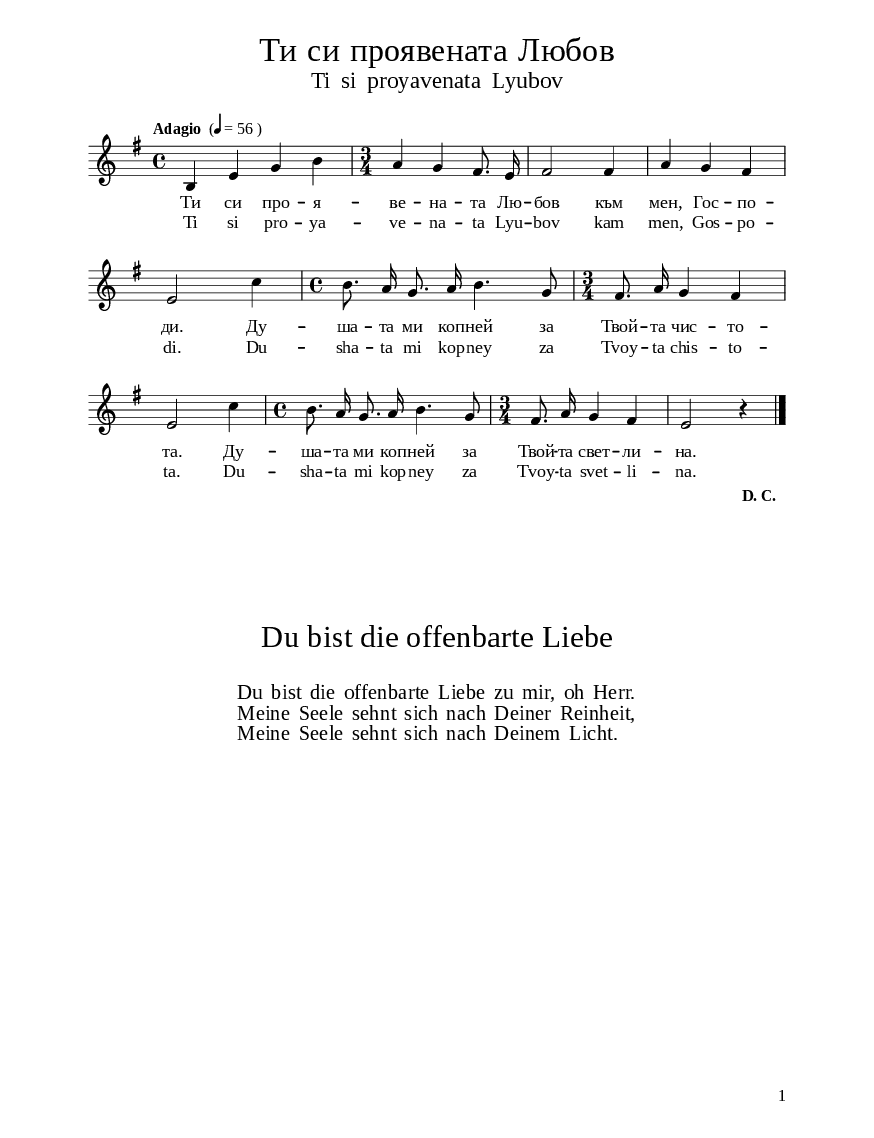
\version "2.22.0"

\paper {
  #(set-paper-size "a5")
}

\bookpart {
\paper {
  print-all-headers = ##t
  print-page-number = ##t
  print-first-page-number = ##t

  % put page numbers on the bottom
  oddHeaderMarkup = \markup ""
  evenHeaderMarkup = \markup ""
  oddFooterMarkup = \markup
    \fill-line {
      ""
      \on-the-fly #print-page-number-check-first \fromproperty #'page:page-number-string
    }
  evenFooterMarkup = \markup
    \fill-line {
      \on-the-fly #print-page-number-check-first \fromproperty #'page:page-number-string
      ""
    }

  left-margin = 1.5\cm
  right-margin = 1.5\cm
  top-margin = 1.6\cm
  bottom-margin = 1.2\cm
  ragged-bottom = ##t % do not spread the staves to fill the whole vertical space

  % change lyrics and titles font (affects notes also)
  fonts =
    #(make-pango-font-tree
     "Times New Roman"
     "DejaVu Sans"
     "DejaVu Sans Mono"
     (/ (* staff-height pt) 3.6))

  % change distance between staves
  system-system-spacing =
    #'((basic-distance . 12)
       (minimum-distance . 6)
       (padding . 1)
       (stretchability . 12))
}

\header {
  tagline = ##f
}

\score{
  \layout { 
    indent = 0.0\cm % remove first line indentation
    %ragged-last = ##t % do not spread last line to fill the whole space
    \context {
      \Score
      \omit BarNumber %remove bar numbers
    } % context

    \context { % change staff size
      \Staff
      fontSize = #+0 % affects notes size only
      \override StaffSymbol #'staff-space = #(magstep -3)
      \override StaffSymbol #'thickness = #0.5
      \override BarLine #'hair-thickness = #1
      %\override StaffSymbol #'ledger-line-thickness = #'(0 . 0)
    }

    \context { % adjust space between staff and lyrics and between the two lyric lines
      \Lyrics
      \override VerticalAxisGroup.nonstaff-relatedstaff-spacing = #'((basic-distance . 4.5))
      \override VerticalAxisGroup.nonstaff-nonstaff-spacing = #'((minimum-distance . 2))
    }
  } % layout
\new Voice \absolute  {
    \clef treble
    \key g \major
    \time 4/4 

    \tempo \markup { % make tempo note smaller
      \concat { "Adagio " \normal-text { " (" }
          \teeny \general-align #Y #DOWN \note {4} #0.8
          \normal-text { " = 56 )" }
      }
    }
    \autoBeamOff
    b4 e' g' b' | \time 3/4  a'4 g' fis'8. e'16 |fis'2 fis'4 | a'4 g' fis' | \break 
    e'2 c''4 | \time 4/4  b'8. a'16 g'8. a'16 b'4. g'8 | \time 3/4  fis'8. a'16 g'4 fis' | \break 
    e'2 c''4 | \time 4/4  b'8. a'16 g'8. a'16 b'4. g'8 | \time 3/4  fis'8. a'16 g'4 fis' | e'2 r4 \bar "|."
  }
  
  \addlyrics {
    Ти си про -- я -- ве -- на -- та Лю -- бов към мен, Гос -- по -- 
    ди. Ду -- ша -- та ми коп -- ней за Твой -- та чис -- то -- 
    та. Ду -- ша -- та ми коп -- ней за Твой -- та свет -- ли -- на.
  }

  \addlyrics {
    Ti si pro -- ya -- ve -- na -- ta Lyu -- bov kam men, Gos -- po -- 
    di. Du -- sha -- ta mi kop -- ney za Tvoy -- ta chis -- to -- 
    ta. Du -- sha -- ta mi kop -- ney za Tvoy -- ta svet -- li -- na.
  }

  
  \header {
    title = \markup \column \normal-text \fontsize #2.5 {
              \center-align
              \line { Ти си проявената Любов}
              \vspace #-0.6
              \center-align
              \line \fontsize #-3 { Ti si proyavenata Lyubov }
              \vspace #-0.8
              \center-align
              \line \fontsize #-3 { " " }
            }
  }
  
  \midi{}

} % score


\markup \halign #-39 \raise #3.2 { 
  \column  { 
    \line  \halign #-3.8 { 
      \bold  { "D. C." }
    }
  }
} 

\markup \fontsize #+2.5 {
    \hspace #1
    \override #'(baseline-skip . 2.4) % affects space between column lines
    \column {
      \line {" "}
      \line {" "}
      \line {" "}
      \line {" "}
    }

    \hspace #5
    \override #'(baseline-skip . 2.4)
    \column {
  
    } %column
} % markup



% include foreign translation(s) of the song
\version "2.22.0"

\markup \fill-line { \fontsize #6 "Du bist die offenbarte Liebe" }
\markup \null
\markup \null
\markup \fontsize #+2.5 {
  \hspace #13
  \override #'(baseline-skip . 2)
  \column {
    \line { " " }

 \line { " "Du bist die offenbarte Liebe zu mir, oh Herr.}

 \line { " "Meine Seele sehnt sich nach Deiner Reinheit,}

 \line { " "Meine Seele sehnt sich nach Deinem Licht.}



       }
       
    }    
 


} % bookpart
